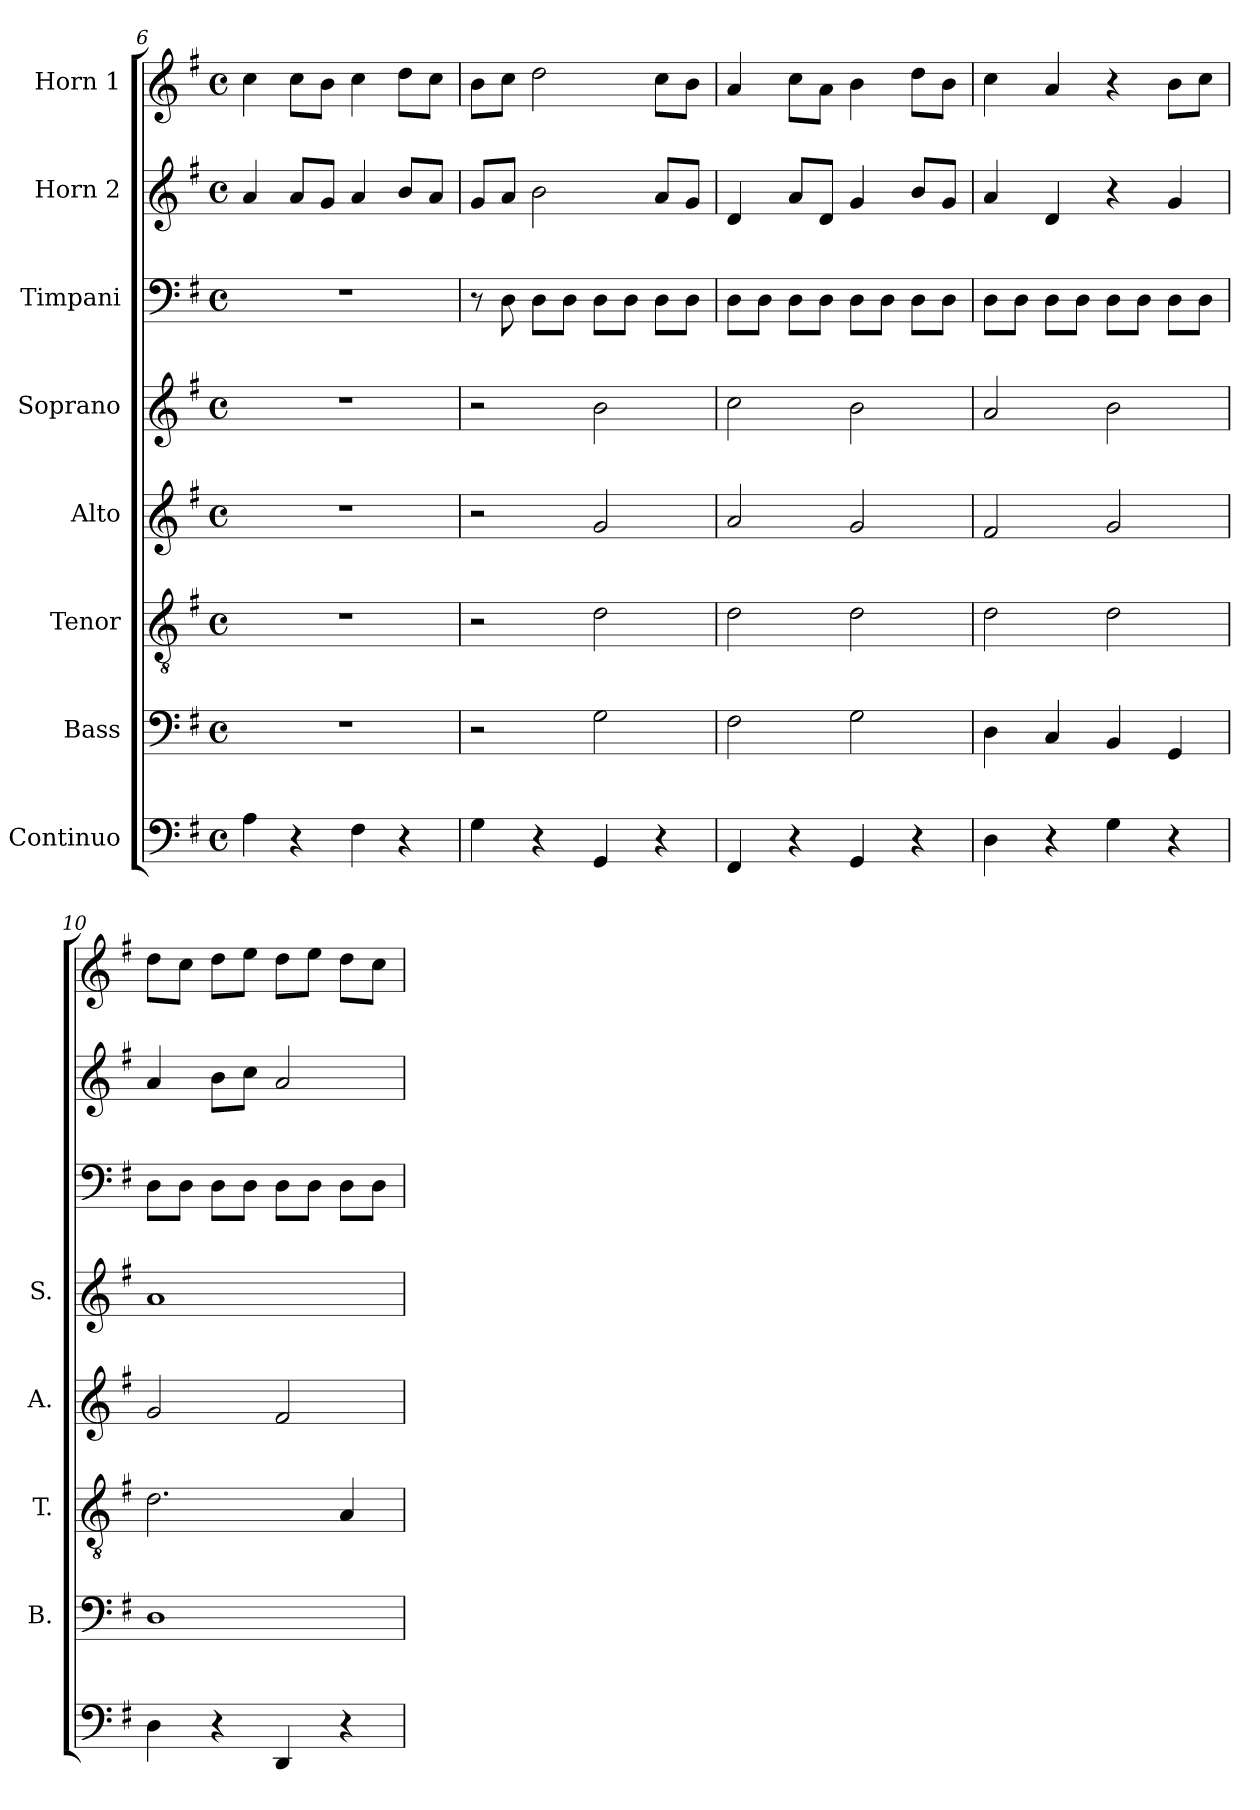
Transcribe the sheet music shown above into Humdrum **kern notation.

**kern	**kern	**kern	**kern	**kern	**kern	**kern	**kern
*part8	*part7	*part6	*part5	*part4	*part3	*part2	*part1
*staff8	*staff7	*staff6	*staff5	*staff4	*staff3	*staff2	*staff1
*I"Continuo	*I"Bass	*I"Tenor	*I"Alto	*I"Soprano	*I"Timpani	*I"Horn 2	*I"Horn 1
*	*I'B.	*I'T.	*I'A.	*I'S.	*	*	*
!!LO:LB:g=z
*clefF4	*clefF4	*clefGv2	*clefG2	*clefG2	*clefF4	*clefG2	*clefG2
*k[f#]	*k[f#]	*k[f#]	*k[f#]	*k[f#]	*k[f#]	*k[f#]	*k[f#]
*G:	*G:	*G:	*G:	*G:	*G:	*G:	*G:
*M4/4	*M4/4	*M4/4	*M4/4	*M4/4	*M4/4	*M4/4	*M4/4
*met(c)	*met(c)	*met(c)	*met(c)	*met(c)	*met(c)	*met(c)	*met(c)
=6	=6	=6	=6	=6	=6	=6	=6
4A\	1r	1r	1r	1r	1r	4a/	4cc\
4r	.	.	.	.	.	8a/L	8cc\L
.	.	.	.	.	.	8g/J	8b\J
4F#\	.	.	.	.	.	4a/	4cc\
4r	.	.	.	.	.	8b/L	8dd\L
.	.	.	.	.	.	8a/J	8cc\J
=7	=7	=7	=7	=7	=7	=7	=7
4G\	2r	2r	2r	2r	8r	8g/L	8b\L
.	.	.	.	.	8D\	8a/J	8cc\J
4r	.	.	.	.	8D\L	2b\	2dd\
.	.	.	.	.	8D\J	.	.
4GG/	2G\	2d\	2g/	2b\	8D\L	.	.
.	.	.	.	.	8D\J	.	.
4r	.	.	.	.	8D\L	8a/L	8cc\L
.	.	.	.	.	8D\J	8g/J	8b\J
=8	=8	=8	=8	=8	=8	=8	=8
4FF#/	2F#\	2d\	2a/	2cc\	8D\L	4d/	4a/
.	.	.	.	.	8D\J	.	.
4r	.	.	.	.	8D\L	8a/L	8cc\L
.	.	.	.	.	8D\J	8d/J	8a\J
4GG/	2G\	2d\	2g/	2b\	8D\L	4g/	4b\
.	.	.	.	.	8D\J	.	.
4r	.	.	.	.	8D\L	8b/L	8dd\L
.	.	.	.	.	8D\J	8g/J	8b\J
=9	=9	=9	=9	=9	=9	=9	=9
4D\	4D\	2d\	2f#/	2a/	8D\L	4a/	4cc\
.	.	.	.	.	8D\J	.	.
4r	4C/	.	.	.	8D\L	4d/	4a/
.	.	.	.	.	8D\J	.	.
4G\	4BB/	2d\	2g/	2b\	8D\L	4r	4r
.	.	.	.	.	8D\J	.	.
4r	4GG/	.	.	.	8D\L	4g/	8b\L
.	.	.	.	.	8D\J	.	8cc\J
=10	=10	=10	=10	=10	=10	=10	=10
4D\	1D	2.d\	2g/	1a	8D\L	4a/	8dd\L
.	.	.	.	.	8D\J	.	8cc\J
4r	.	.	.	.	8D\L	8b\L	8dd\L
.	.	.	.	.	8D\J	8cc\J	8ee\J
4DD/	.	.	2f#/	.	8D\L	2a/	8dd\L
.	.	.	.	.	8D\J	.	8ee\J
4r	.	4A/	.	.	8D\L	.	8dd\L
.	.	.	.	.	8D\J	.	8cc\J
=	=	=	=	=	=	=	=
*-	*-	*-	*-	*-	*-	*-	*-
